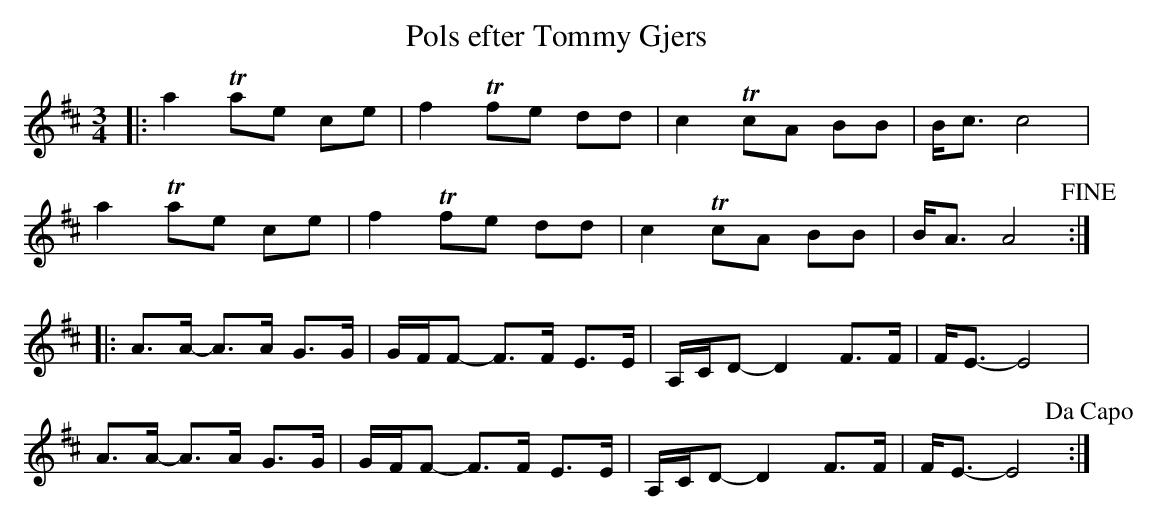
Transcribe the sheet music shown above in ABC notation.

X:1
T:Pols efter Tommy Gjers
M:3/4
L:1/8
K:D
|: a2 +trill+ae ce | f2 +trill+fe dd | c2 +trill+cA BB | B<c c4 |
a2 +trill+ae ce | f2 +trill+fe dd | c2 +trill+cA BB | B<A A4 +fine+ :|
|: A>A -A>A G>G | G/F/F -  F>F E>E | A,/C/D - D2 F>F | F<E - E4 |
A>A -A>A G>G | G/F/F -  F>F E>E | A,/C/D - D2 F>F | F<E - E4 +dacapo+ :|
